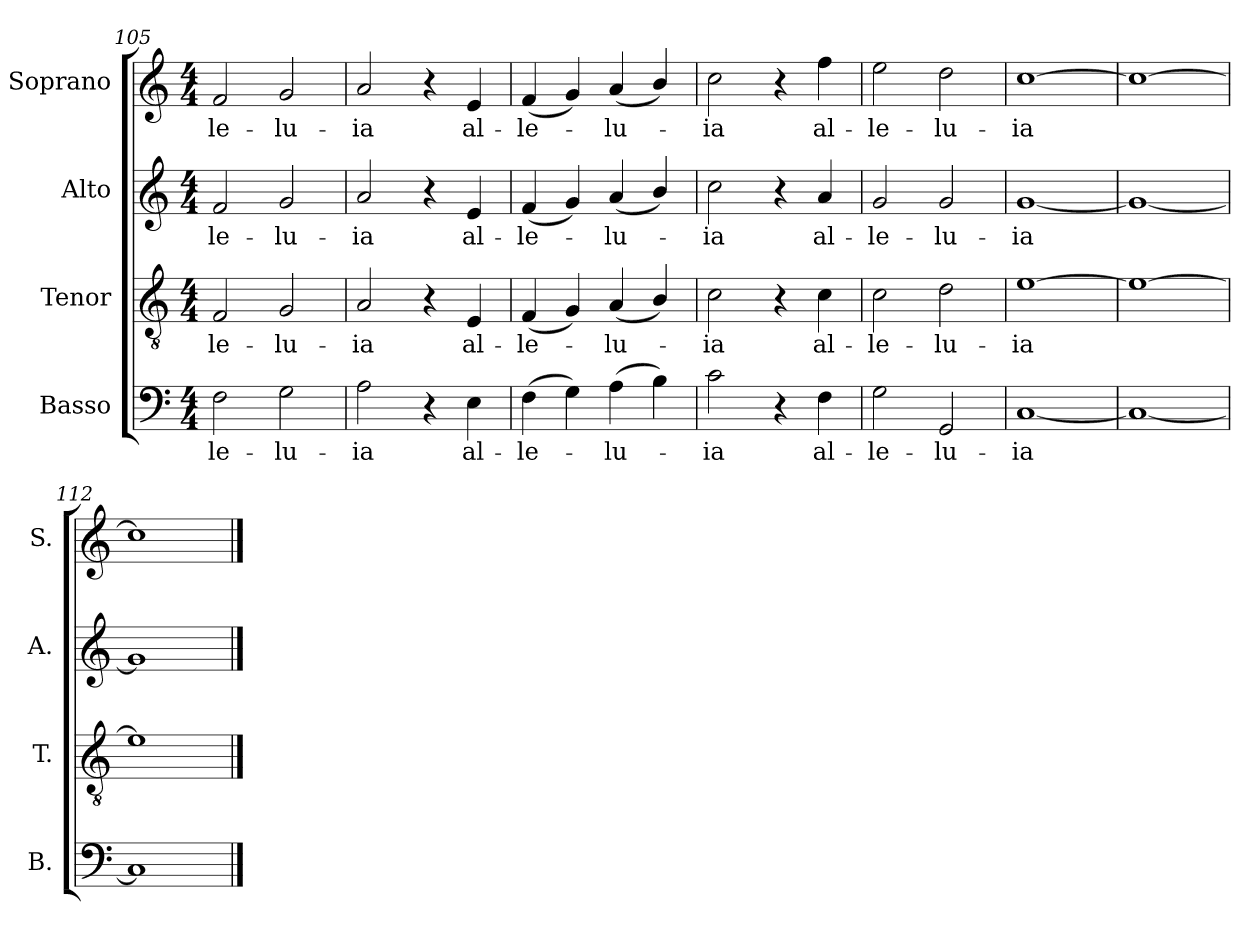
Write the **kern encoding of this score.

**kern	**text	**kern	**text	**kern	**text	**kern	**text
*part4	*part4	*part3	*part3	*part2	*part2	*part1	*part1
*staff4	*staff4	*staff3	*staff3	*staff2	*staff2	*staff1	*staff1
*I"Basso	*	*I"Tenor	*	*I"Alto	*	*I"Soprano	*
*I'B.	*	*I'T.	*	*I'A.	*	*I'S.	*
*clefF4	*	*clefGv2	*	*clefG2	*	*clefG2	*
*	*	*ITrd7c12	*	*	*	*	*
*k[]	*	*k[]	*	*k[]	*	*k[]	*
*C:	*	*C:	*	*C:	*	*C:	*
*M4/4	*	*M4/4	*	*M4/4	*	*M4/4	*
=105	=105	=105	=105	=105	=105	=105	=105
!	!LO:LY:b:color=#000000	!	!	!	!	!	!
!	!	!	!LO:LY:b:color=#000000	!	!	!	!
!	!	!	!	!	!LO:LY:b:color=#000000	!	!
!	!	!	!	!	!	!	!LO:LY:b:color=#000000
2Fi\	-le-	2FFi/	-le-	2fi/	-le-	2fi/	-le-
!	!LO:LY:b:color=#000000	!	!	!	!	!	!
!	!	!	!LO:LY:b:color=#000000	!	!	!	!
!	!	!	!	!	!LO:LY:b:color=#000000	!	!
!	!	!	!	!	!	!	!LO:LY:b:color=#000000
2Gi\	-lu-	2GGi/	-lu-	2gi/	-lu-	2gi/	-lu-
=106	=106	=106	=106	=106	=106	=106	=106
!	!LO:LY:b:color=#000000	!	!	!	!	!	!
!	!	!	!LO:LY:b:color=#000000	!	!	!	!
!	!	!	!	!	!LO:LY:b:color=#000000	!	!
!	!	!	!	!	!	!	!LO:LY:b:color=#000000
2Ai\	-ia	2AAi/	-ia	2ai/	-ia	2ai/	-ia
4r	.	4r	.	4r	.	4r	.
!	!LO:LY:b:color=#000000	!	!	!	!	!	!
!	!	!	!LO:LY:b:color=#000000	!	!	!	!
!	!	!	!	!	!LO:LY:b:color=#000000	!	!
!	!	!	!	!	!	!	!LO:LY:b:color=#000000
4Ei\	al-	4EEi/	al-	4ei/	al-	4ei/	al-
!!LO:LB:g=z
=107	=107	=107	=107	=107	=107	=107	=107
!	!LO:LY:b:color=#000000	!	!	!	!	!	!
!	!	!	!LO:LY:b:color=#000000	!	!	!	!
!	!	!	!	!	!LO:LY:b:color=#000000	!	!
!	!	!	!	!	!	!	!LO:LY:b:color=#000000
(4Fi\	-le-	(4FFi/	-le-	(4fi/	-le-	(4fi/	-le-
4Gi\)	.	4GGi/)	.	4gi/)	.	4gi/)	.
!	!LO:LY:b:color=#000000	!	!	!	!	!	!
!	!	!	!LO:LY:b:color=#000000	!	!	!	!
!	!	!	!	!	!LO:LY:b:color=#000000	!	!
!	!	!	!	!	!	!	!LO:LY:b:color=#000000
(4Ai\	-lu-	(4AAi/	-lu-	(4ai/	-lu-	(4ai/	-lu-
4Bi\)	.	4BBi/)	.	4bi/)	.	4bi/)	.
=108	=108	=108	=108	=108	=108	=108	=108
!	!LO:LY:b:color=#000000	!	!	!	!	!	!
!	!	!	!LO:LY:b:color=#000000	!	!	!	!
!	!	!	!	!	!LO:LY:b:color=#000000	!	!
!	!	!	!	!	!	!	!LO:LY:b:color=#000000
2ci\	-ia	2Ci\	-ia	2cci\	-ia	2cci\	-ia
4r	.	4r	.	4r	.	4r	.
!	!LO:LY:b:color=#000000	!	!	!	!	!	!
!	!	!	!LO:LY:b:color=#000000	!	!	!	!
!	!	!	!	!	!LO:LY:b:color=#000000	!	!
!	!	!	!	!	!	!	!LO:LY:b:color=#000000
4Fi\	al-	4Ci\	al-	4ai/	al-	4ffi\	al-
=109	=109	=109	=109	=109	=109	=109	=109
!	!LO:LY:b:color=#000000	!	!	!	!	!	!
!	!	!	!LO:LY:b:color=#000000	!	!	!	!
!	!	!	!	!	!LO:LY:b:color=#000000	!	!
!	!	!	!	!	!	!	!LO:LY:b:color=#000000
2Gi\	-le-	2Ci\	-le-	2gi/	-le-	2eei\	-le-
!	!LO:LY:b:color=#000000	!	!	!	!	!	!
!	!	!	!LO:LY:b:color=#000000	!	!	!	!
!	!	!	!	!	!LO:LY:b:color=#000000	!	!
!	!	!	!	!	!	!	!LO:LY:b:color=#000000
2GGi/	-lu-	2Di\	-lu-	2gi/	-lu-	2ddi\	-lu-
=110	=110	=110	=110	=110	=110	=110	=110
!	!LO:LY:b:color=#000000	!	!	!	!	!	!
!	!	!	!LO:LY:b:color=#000000	!	!	!	!
!	!	!	!	!	!LO:LY:b:color=#000000	!	!
!	!	!	!	!	!	!	!LO:LY:b:color=#000000
[<1Ci	-ia	[>1Ei	-ia	[<1gi	-ia	[>1cci	-ia
=111	=111	=111	=111	=111	=111	=111	=111
1Ci_<	.	1Ei_>	.	1gi_<	.	1cci_>	.
=112	=112	=112	=112	=112	=112	=112	=112
1Ci]	.	1Ei]	.	1gi]	.	1cci]	.
==	==	==	==	==	==	==	==
*-	*-	*-	*-	*-	*-	*-	*-
